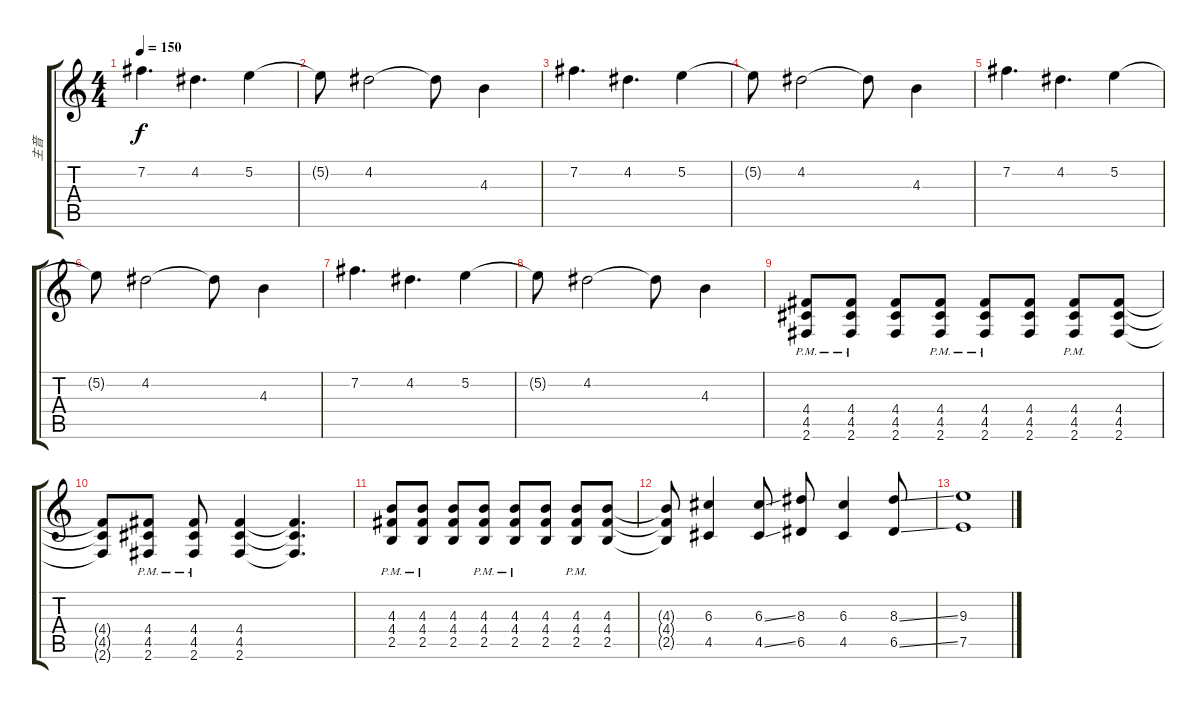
\track ("主音" "主音") {instrument distortionguitar}
\staff {score tabs}
\tuning (E4 B3 G3 D3 A2 E2) {hide}
\ts (4 4)
\tempo 150
\clef g2
\ks c
7.2.4{d dy f} 4.2.4{d} 5.2.4 |
5.2{t}.8 4.2.2 4.2{t}.8 4.3.4 |
7.2.4{d} 4.2.4{d} 5.2.4 |
5.2{t}.8 4.2.2 4.2{t}.8 4.3.4 |
7.2.4{d} 4.2.4{d} 5.2.4 |
5.2{t}.8 4.2.2 4.2{t}.8 4.3.4 |
7.2.4{d} 4.2.4{d} 5.2.4 |
5.2{t}.8 4.2.2 4.2{t}.8 4.3.4 |
(4.4{pm} 4.5{pm} 2.6{pm}).8{volume 14 instrument distortionguitar} (4.4{pm} 4.5{pm} 2.6{pm}).8 (4.4 4.5 2.6).8 (4.4{pm} 4.5{pm} 2.6{pm}).8 (4.4{pm} 4.5{pm} 2.6{pm}).8 (4.4 4.5 2.6).8 (4.4{pm} 4.5{pm} 2.6{pm}).8 (4.4 4.5 2.6).8 |
(4.4{t} 4.5{t} 2.6{t}).8 (4.4{pm} 4.5{pm} 2.6{pm}).8 (4.4{pm} 4.5{pm} 2.6{pm}).8 (4.4 4.5 2.6).4 (4.4{t} 4.5{t} 2.6{t}).4{d} |
(4.3{pm} 4.4{pm} 2.5{pm}).8 (4.3{pm} 4.4{pm} 2.5{pm}).8 (4.3 4.4 2.5).8 (4.3{pm} 4.4{pm} 2.5{pm}).8 (4.3{pm} 4.4{pm} 2.5{pm}).8 (4.3 4.4 2.5).8 (4.3{pm} 4.4{pm} 2.5{pm}).8 (4.3 4.4 2.5).8 |
(4.3{t} 4.4{t} 2.5{t}).8 (6.3 4.5).4 (6.3{ss} 4.5{ss}).8 (8.3 6.5).8 (6.3 4.5).4 (8.3{ss} 6.5{ss}).8 |
(9.3 7.5).1
